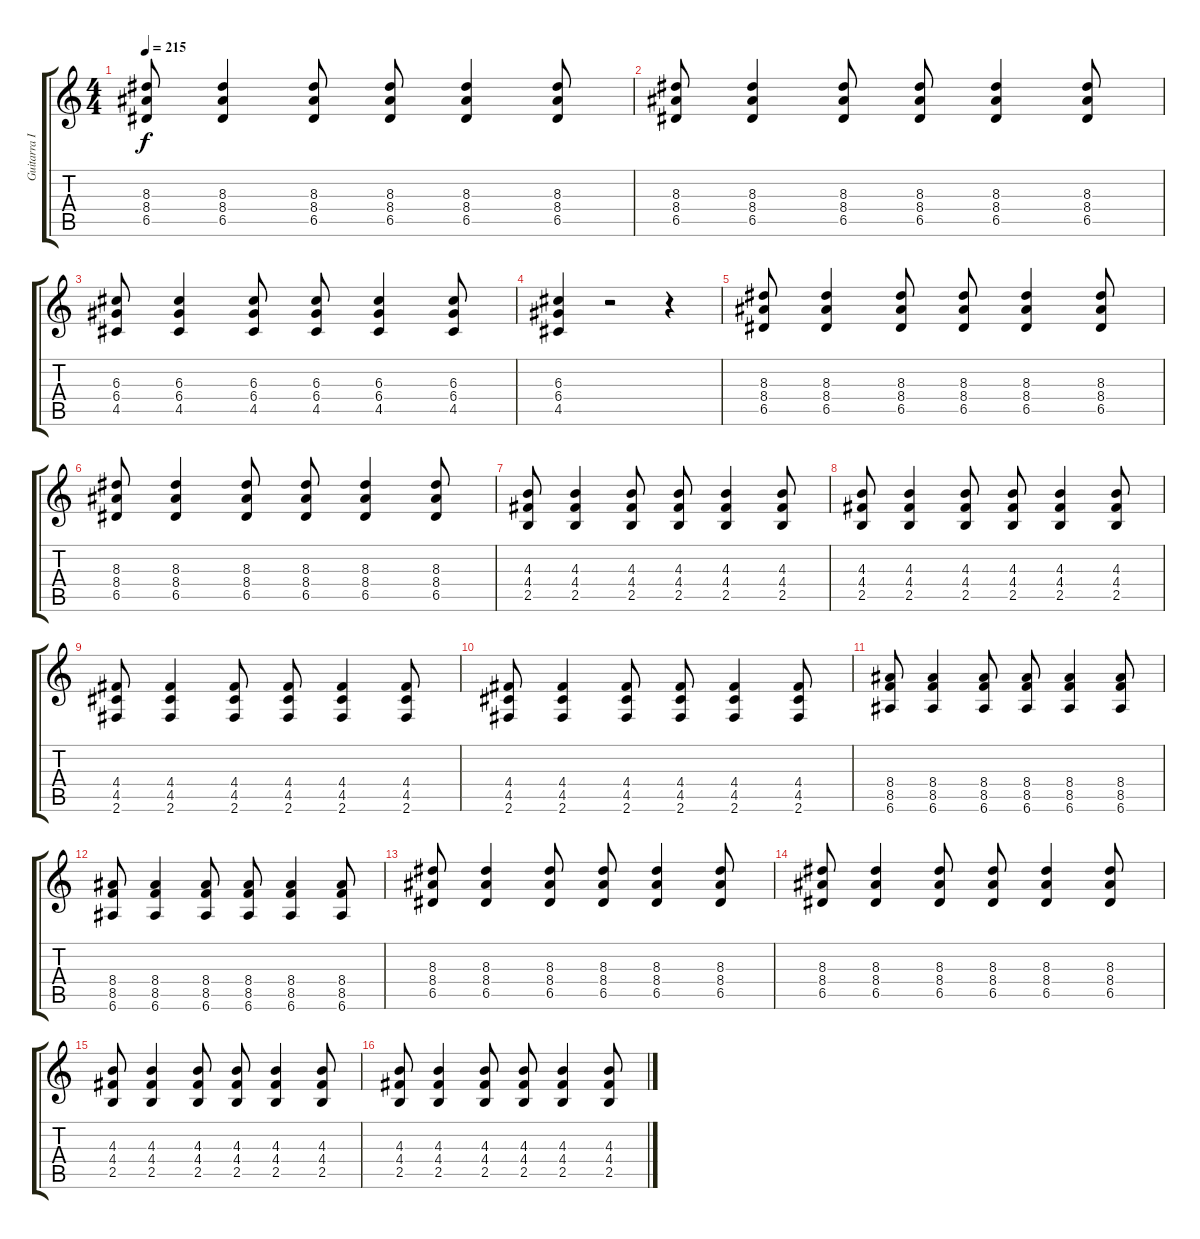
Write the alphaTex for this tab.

\track ("Guitarra I" "Guitarra I") {instrument distortionguitar}
\staff {score tabs}
\tuning (E4 B3 G3 D3 A2 E2) {hide}
\ts (4 4)
\tempo 215
\clef g2
\ks c
(8.3 8.4 6.5).8{dy f} (8.3 8.4 6.5).4 (8.3 8.4 6.5).8 (8.3 8.4 6.5).8 (8.3 8.4 6.5).4 (8.3 8.4 6.5).8 |
(8.3 8.4 6.5).8 (8.3 8.4 6.5).4 (8.3 8.4 6.5).8 (8.3 8.4 6.5).8 (8.3 8.4 6.5).4 (8.3 8.4 6.5).8 |
(6.3 6.4 4.5).8 (6.3 6.4 4.5).4 (6.3 6.4 4.5).8 (6.3 6.4 4.5).8 (6.3 6.4 4.5).4 (6.3 6.4 4.5).8 |
(6.3 6.4 4.5).4 r.2 r.4 |
(8.3 8.4 6.5).8 (8.3 8.4 6.5).4 (8.3 8.4 6.5).8 (8.3 8.4 6.5).8 (8.3 8.4 6.5).4 (8.3 8.4 6.5).8 |
(8.3 8.4 6.5).8 (8.3 8.4 6.5).4 (8.3 8.4 6.5).8 (8.3 8.4 6.5).8 (8.3 8.4 6.5).4 (8.3 8.4 6.5).8 |
(4.3 4.4 2.5).8 (4.3 4.4 2.5).4 (4.3 4.4 2.5).8 (4.3 4.4 2.5).8 (4.3 4.4 2.5).4 (4.3 4.4 2.5).8 |
(4.3 4.4 2.5).8 (4.3 4.4 2.5).4 (4.3 4.4 2.5).8 (4.3 4.4 2.5).8 (4.3 4.4 2.5).4 (4.3 4.4 2.5).8 |
(4.4 4.5 2.6).8 (4.4 4.5 2.6).4 (4.4 4.5 2.6).8 (4.4 4.5 2.6).8 (4.4 4.5 2.6).4 (4.4 4.5 2.6).8 |
(4.4 4.5 2.6).8 (4.4 4.5 2.6).4 (4.4 4.5 2.6).8 (4.4 4.5 2.6).8 (4.4 4.5 2.6).4 (4.4 4.5 2.6).8 |
(8.4 8.5 6.6).8 (8.4 8.5 6.6).4 (8.4 8.5 6.6).8 (8.4 8.5 6.6).8 (8.4 8.5 6.6).4 (8.4 8.5 6.6).8 |
(8.4 8.5 6.6).8 (8.4 8.5 6.6).4 (8.4 8.5 6.6).8 (8.4 8.5 6.6).8 (8.4 8.5 6.6).4 (8.4 8.5 6.6).8 |
(8.3 8.4 6.5).8 (8.3 8.4 6.5).4 (8.3 8.4 6.5).8 (8.3 8.4 6.5).8 (8.3 8.4 6.5).4 (8.3 8.4 6.5).8 |
(8.3 8.4 6.5).8 (8.3 8.4 6.5).4 (8.3 8.4 6.5).8 (8.3 8.4 6.5).8 (8.3 8.4 6.5).4 (8.3 8.4 6.5).8 |
(4.3 4.4 2.5).8 (4.3 4.4 2.5).4 (4.3 4.4 2.5).8 (4.3 4.4 2.5).8 (4.3 4.4 2.5).4 (4.3 4.4 2.5).8 |
(4.3 4.4 2.5).8 (4.3 4.4 2.5).4 (4.3 4.4 2.5).8 (4.3 4.4 2.5).8 (4.3 4.4 2.5).4 (4.3 4.4 2.5).8
